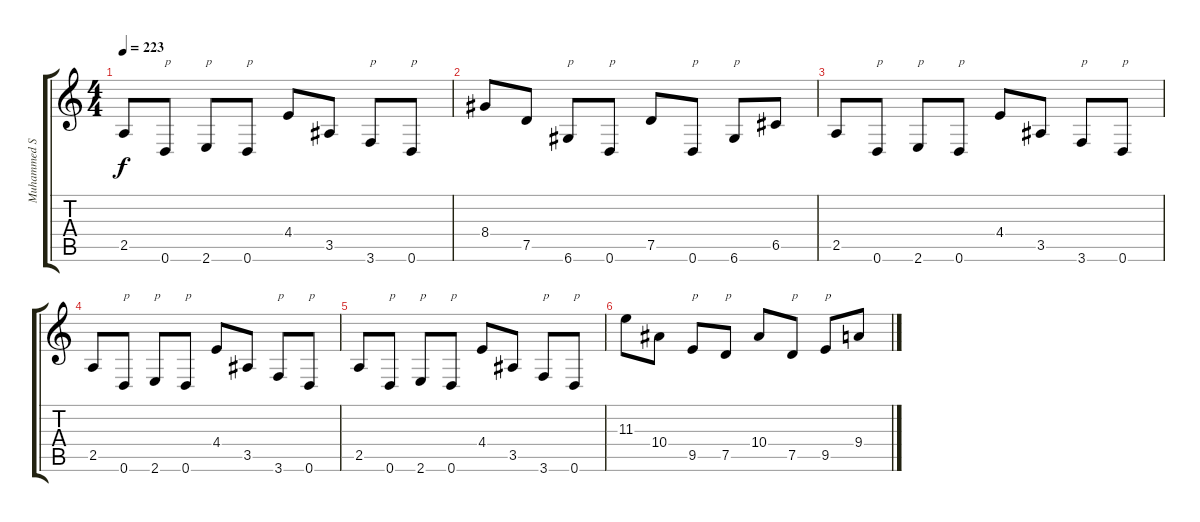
\track ("Muhammed Suicmez" "Muhammed S") {instrument distortionguitar}
\staff {score tabs}
\tuning (D4 A3 F3 C3 G2 D2) {hide}
\ts (4 4)
\tempo 223
\clef g2
\ks c
2.5.8{dy f} 0.6.8{txt "p"} 2.6.8{txt "p"} 0.6.8{txt "p"} 4.4.8 3.5.8 3.6.8{txt "p"} 0.6.8{txt "p"} |
8.4.8 7.5.8 6.6.8{txt "p"} 0.6.8{txt "p"} 7.5.8 0.6.8{txt "p"} 6.6.8{txt "p"} 6.5.8 |
2.5.8 0.6.8{txt "p"} 2.6.8{txt "p"} 0.6.8{txt "p"} 4.4.8 3.5.8 3.6.8{txt "p"} 0.6.8{txt "p"} |
2.5.8 0.6.8{txt "p"} 2.6.8{txt "p"} 0.6.8{txt "p"} 4.4.8 3.5.8 3.6.8{txt "p"} 0.6.8{txt "p"} |
2.5.8 0.6.8{txt "p"} 2.6.8{txt "p"} 0.6.8{txt "p"} 4.4.8 3.5.8 3.6.8{txt "p"} 0.6.8{txt "p"} |
11.3.8 10.4.8 9.5.8{txt "p"} 7.5.8{txt "p"} 10.4.8 7.5.8{txt "p"} 9.5.8{txt "p"} 9.4.8
